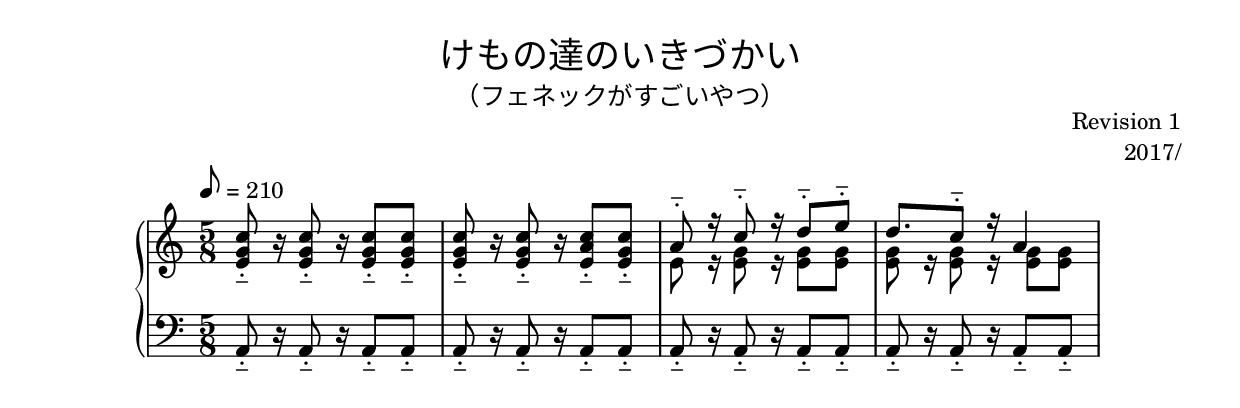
\version "2.19.59"

\include "stylesheet.ily"

cleft = \change Staff = "left"
ccenter = \change Staff = "center"
cright = \change Staff = "right"

\header {
  title = "けもの達のいきづかい"
  nickname = "（フェネックがすごいやつ）"
  revision = "Revision 1"
  date = "2017/"
}

\paper {
}

global = {
  \time 5/8
  \tempo 8 = 210
  \set Timing.baseMoment = #(ly:make-moment 1/16)
  \set Timing.beatStructure = #'(6 4)
  \key a \minor

}

right = << \global \relative {
  \clef treble
  <e' g c>8-_ r16 q8-_ r16 q8-_ q-_ | q8-_ r16 q8-_ r16 <e a c>8-_ <e g c>-_ |
  << { a8-_ r16 c8-_ r16 d8-_ e-_ | d8. c8-_ r16 a4 } \\ { e8 r16 <e g>8 r16 q8 q | q8 r16 q8 r16 q8 q } >>
} >>

left = << \global \relative {
  \clef bass
  a,8-_ r16 a8-_ r16 a8-_ a-_ | a8-_ r16 a8-_ r16 a8-_ a-_ |
  a8-_ r16 a8-_ r16 a8-_ a-_ | a8-_ r16 a8-_ r16 a8-_ a-_ |
} >>

dynamics = {

}

pedal = {

}

\score {
  <<
    \new PianoStaff \with {
      connectArpeggios = ##t
    } <<
      \new Staff = "right" \right
      \new PianoDynamics = "dynamics" \dynamics
      \new Staff = "left" \left
      \new PianoPedal = "pedal" \pedal
    >>
  >>
  \layout {}
  \midi {}
}